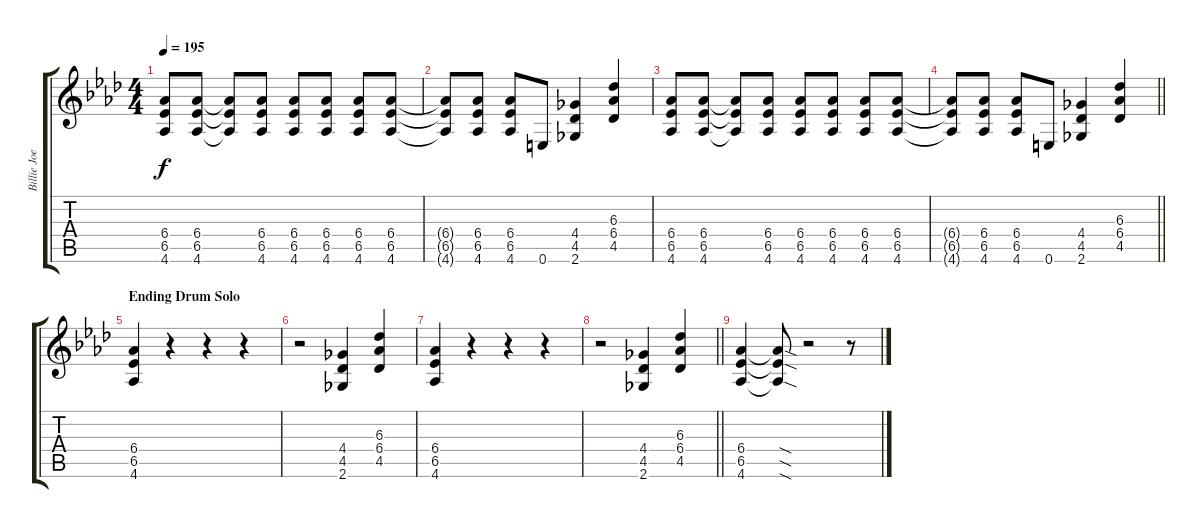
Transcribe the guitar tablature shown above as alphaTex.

\track ("Billie Joe Rhythm" "Billie Joe") {instrument overdrivenguitar}
\staff {score tabs}
\tuning (E4 B3 G3 D3 A2 E2) {hide}
\ts (4 4)
\tempo 195
\clef g2
\ks ab
(6.4 6.5 4.6).8{dy f} (6.4 6.5 4.6).8 (6.4{t} 6.5{t} 4.6{t}).8 (6.4 6.5 4.6).8 (6.4 6.5 4.6).8 (6.4 6.5 4.6).8 (6.4 6.5 4.6).8 (6.4 6.5 4.6).8 |
(6.4{t} 6.5{t} 4.6{t}).8 (6.4 6.5 4.6).8 (6.4 6.5 4.6).8 0.6.8 (4.4 4.5 2.6).4 (6.3 6.4 4.5).4 |
(6.4 6.5 4.6).8 (6.4 6.5 4.6).8 (6.4{t} 6.5{t} 4.6{t}).8 (6.4 6.5 4.6).8 (6.4 6.5 4.6).8 (6.4 6.5 4.6).8 (6.4 6.5 4.6).8 (6.4 6.5 4.6).8 |
\barLineRight lightlight
(6.4{t} 6.5{t} 4.6{t}).8 (6.4 6.5 4.6).8 (6.4 6.5 4.6).8 0.6.8 (4.4 4.5 2.6).4 (6.3 6.4 4.5).4 |
\section ("" "Ending Drum Solo")
(6.4 6.5 4.6).4 r.4 r.4 r.4 |
r.2 (4.4 4.5 2.6).4 (6.3 6.4 4.5).4 |
(6.4 6.5 4.6).4 r.4 r.4 r.4 |
\barLineRight lightlight
r.2 (4.4 4.5 2.6).4 (6.3 6.4 4.5).4 |
(6.4 6.5 4.6).4 (6.4{sod t} 6.5{sod t} 4.6{sod t}).8 r.2 r.8
